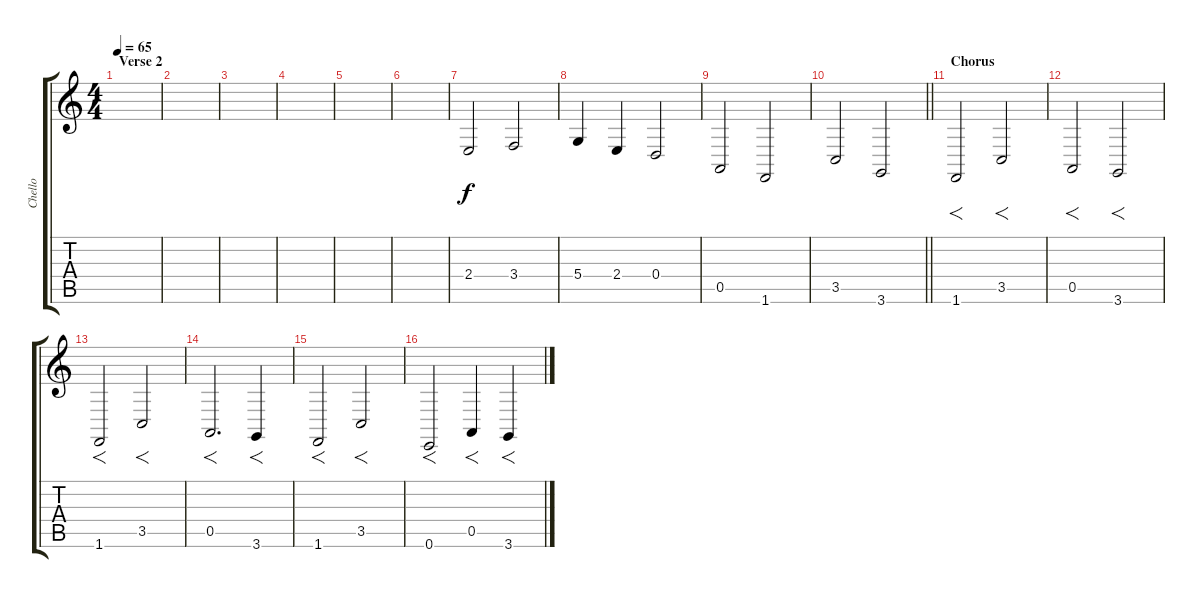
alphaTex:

\track ("Chello" "Chello") {instrument cello}
\staff {score tabs}
\tuning (E4 B3 G3 D3 A2 E2) {hide}
\ts (4 4)
\section ("" "Verse 2")
\tempo 65
\clef g2
\ks c
|
|
|
|
|
|
2.4.2 3.4.2 |
5.4.4 2.4.4 0.4.2 |
0.5.2 1.6.2 |
\barLineRight lightlight
3.5.2 3.6.2 |
\section ("" "Chorus")
1.6.2{f} 3.5.2{f} |
0.5.2{f} 3.6.2{f} |
1.6.2{f} 3.5.2{f} |
0.5.2{f d} 3.6.4{f} |
1.6.2{f} 3.5.2{f} |
0.6.2{f} 0.5.4{f} 3.6.4{f}
